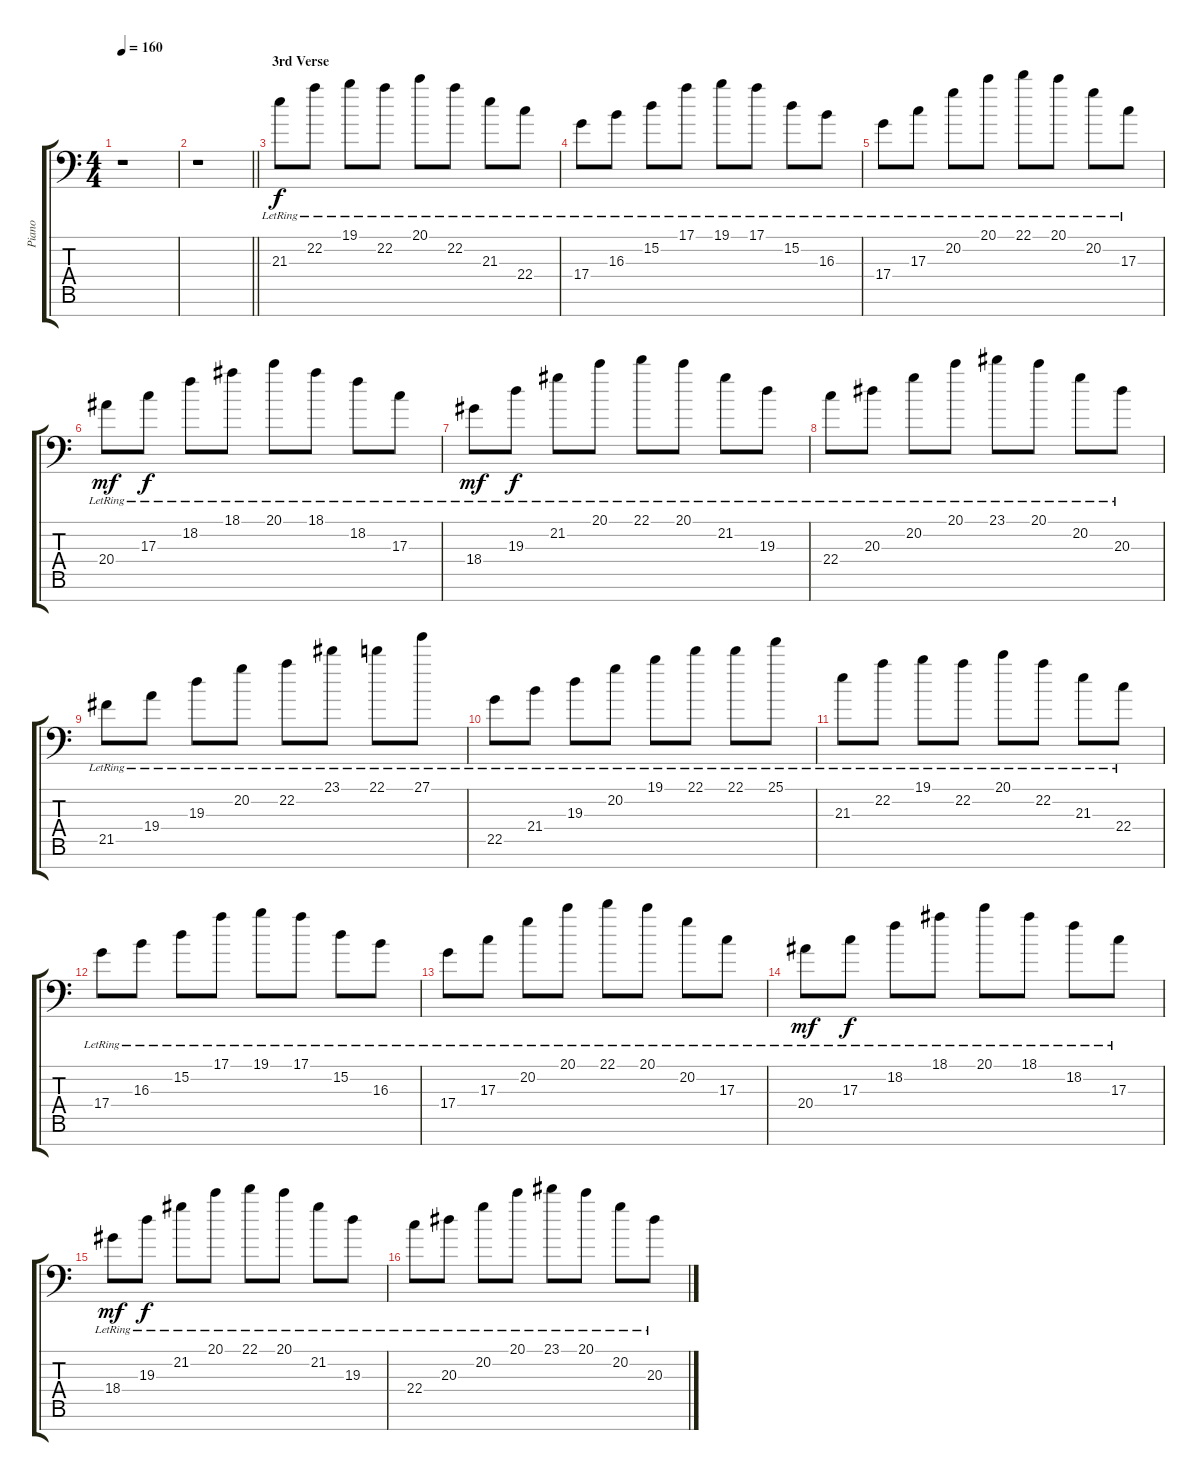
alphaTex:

\track ("Piano" "Piano") {instrument acousticgrandpiano}
\staff {score tabs}
\tuning (E4 B3 G3 D3 A2 E2 E1) {hide}
\ts (4 4)
\tempo 160
\clef f4
\ks c
r.1{dy f} |
\barLineRight lightlight
r.1 |
\section ("" "3rd Verse")
21.3{lr}.8{volume 10} 22.2{lr}.8 19.1{lr}.8 22.2{lr}.8 20.1{lr}.8 22.2{lr}.8 21.3{lr}.8 22.4{lr}.8 |
17.4{lr}.8 16.3{lr}.8 15.2{lr}.8 17.1{lr}.8 19.1{lr}.8 17.1{lr}.8 15.2{lr}.8 16.3{lr}.8 |
17.4{lr}.8 17.3{lr}.8 20.2{lr}.8 20.1{lr}.8 22.1{lr}.8 20.1{lr}.8 20.2{lr}.8 17.3{lr}.8 |
20.4{lr}.8{dy mf} 17.3{lr}.8{dy f} 18.2{lr}.8 18.1{lr}.8 20.1{lr}.8 18.1{lr}.8 18.2{lr}.8 17.3{lr}.8 |
18.4{lr}.8{dy mf} 19.3{lr}.8{dy f} 21.2{lr}.8 20.1{lr}.8 22.1{lr}.8 20.1{lr}.8 21.2{lr}.8 19.3{lr}.8 |
22.4{lr}.8 20.3{lr}.8 20.2{lr}.8 20.1{lr}.8 23.1{lr}.8 20.1{lr}.8 20.2{lr}.8 20.3{lr}.8 |
21.5{lr}.8 19.4{lr}.8 19.3{lr}.8 20.2{lr}.8 22.2{lr}.8 23.1{lr}.8 22.1{lr}.8 27.1{lr}.8 |
22.5{lr}.8 21.4{lr}.8 19.3{lr}.8 20.2{lr}.8 19.1{lr}.8 22.1{lr}.8 22.1{lr}.8 25.1{lr}.8 |
21.3{lr}.8 22.2{lr}.8 19.1{lr}.8 22.2{lr}.8 20.1{lr}.8 22.2{lr}.8 21.3{lr}.8 22.4{lr}.8 |
17.4{lr}.8 16.3{lr}.8 15.2{lr}.8 17.1{lr}.8 19.1{lr}.8 17.1{lr}.8 15.2{lr}.8 16.3{lr}.8 |
17.4{lr}.8 17.3{lr}.8 20.2{lr}.8 20.1{lr}.8 22.1{lr}.8 20.1{lr}.8 20.2{lr}.8 17.3{lr}.8 |
20.4{lr}.8{dy mf} 17.3{lr}.8{dy f} 18.2{lr}.8 18.1{lr}.8 20.1{lr}.8 18.1{lr}.8 18.2{lr}.8 17.3{lr}.8 |
18.4{lr}.8{dy mf} 19.3{lr}.8{dy f} 21.2{lr}.8 20.1{lr}.8 22.1{lr}.8 20.1{lr}.8 21.2{lr}.8 19.3{lr}.8 |
22.4{lr}.8 20.3{lr}.8 20.2{lr}.8 20.1{lr}.8 23.1{lr}.8 20.1{lr}.8 20.2{lr}.8 20.3{lr}.8
